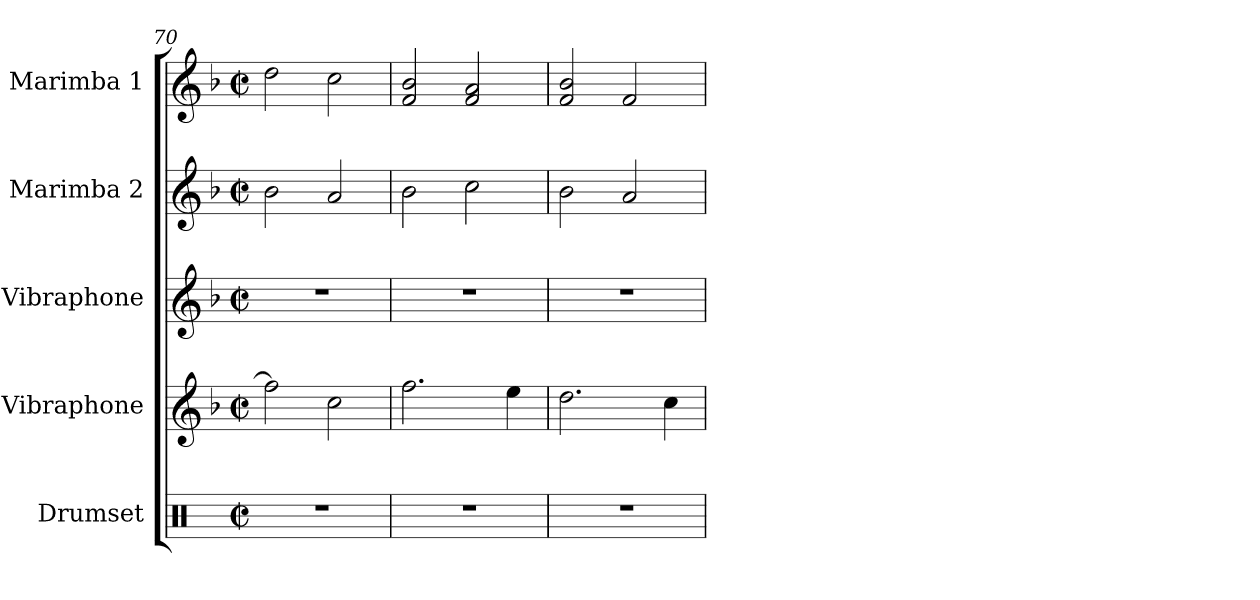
**kern	**kern	**kern	**kern	**kern
*part5	*part4	*part3	*part2	*part1
*staff5	*staff4	*staff3	*staff2	*staff1
*I"Drumset	*I"Vibraphone	*I"Vibraphone	*I"Marimba 2	*I"Marimba 1
*I'Drs.	*I'Vib.	*I'Vib.	*I'Mrm. 2	*I'Mrm. 1
*clefX	*clefG2	*clefG2	*clefG2	*clefG2
*k[]	*k[b-]	*k[b-]	*k[b-]	*k[b-]
*M2/2	*M2/2	*M2/2	*M2/2	*M2/2
*met(c|)	*met(c|)	*met(c|)	*met(c|)	*met(c|)
=70	=70	=70	=70	=70
1r	2ff\]	1r	2b-\	2dd\
.	2cc\	.	2a/	2cc\
=71	=71	=71	=71	=71
1r	2.ff\	1r	2b-\	2f/ 2b-/
.	.	.	2cc\	2f/ 2a/
.	4ee\	.	.	.
=72	=72	=72	=72	=72
1r	2.dd\	1r	2b-\	2f/ 2b-/
.	.	.	2a/	2f/
.	4cc\	.	.	.
=	=	=	=	=
*-	*-	*-	*-	*-
